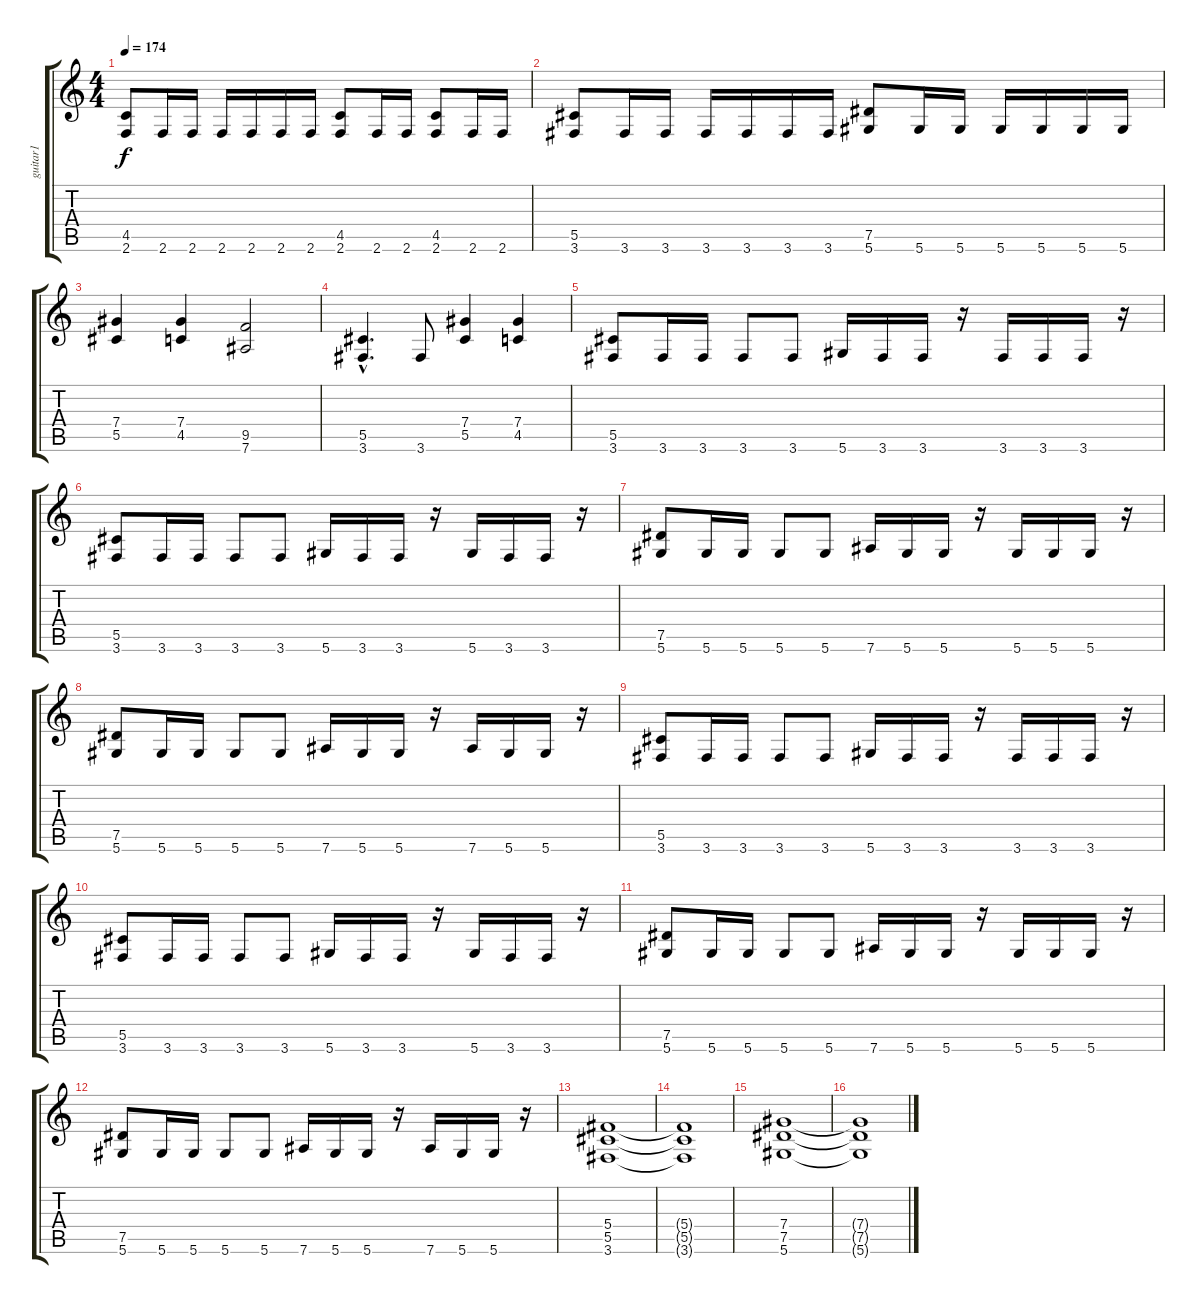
\track ("guitar1" "guitar1") {instrument overdrivenguitar}
\staff {score tabs}
\tuning (Eb4 Bb3 Gb3 Db3 Ab2 Eb2) {hide}
\ts (4 4)
\tempo 174
\clef g2
\ks c
(4.5 2.6).8{dy f} 2.6.16 2.6.16 2.6.16 2.6.16 2.6.16 2.6.16 (4.5 2.6).8 2.6.16 2.6.16 (4.5 2.6).8 2.6.16 2.6.16 |
(5.5 3.6).8 3.6.16 3.6.16 3.6.16 3.6.16 3.6.16 3.6.16 (7.5 5.6).8 5.6.16 5.6.16 5.6.16 5.6.16 5.6.16 5.6.16 |
(7.4 5.5).4 (7.4 4.5).4 (9.5 7.6).2 |
(5.5{hac} 3.6{hac}).4{d} 3.6.8 (7.4 5.5).4 (7.4 4.5).4 |
(5.5 3.6).8 3.6.16 3.6.16 3.6.8 3.6.8 5.6.16 3.6.16 3.6.16 r.16 3.6.16 3.6.16 3.6.16 r.16 |
(5.5 3.6).8 3.6.16 3.6.16 3.6.8 3.6.8 5.6.16 3.6.16 3.6.16 r.16 5.6.16 3.6.16 3.6.16 r.16 |
(7.5 5.6).8 5.6.16 5.6.16 5.6.8 5.6.8 7.6.16 5.6.16 5.6.16 r.16 5.6.16 5.6.16 5.6.16 r.16 |
(7.5 5.6).8 5.6.16 5.6.16 5.6.8 5.6.8 7.6.16 5.6.16 5.6.16 r.16 7.6.16 5.6.16 5.6.16 r.16 |
(5.5 3.6).8 3.6.16 3.6.16 3.6.8 3.6.8 5.6.16 3.6.16 3.6.16 r.16 3.6.16 3.6.16 3.6.16 r.16 |
(5.5 3.6).8 3.6.16 3.6.16 3.6.8 3.6.8 5.6.16 3.6.16 3.6.16 r.16 5.6.16 3.6.16 3.6.16 r.16 |
(7.5 5.6).8 5.6.16 5.6.16 5.6.8 5.6.8 7.6.16 5.6.16 5.6.16 r.16 5.6.16 5.6.16 5.6.16 r.16 |
(7.5 5.6).8 5.6.16 5.6.16 5.6.8 5.6.8 7.6.16 5.6.16 5.6.16 r.16 7.6.16 5.6.16 5.6.16 r.16 |
(5.4 5.5 3.6).1 |
(5.4{t} 5.5{t} 3.6{t}).1 |
(7.4 7.5 5.6).1 |
(7.4{t} 7.5{t} 5.6{t}).1
